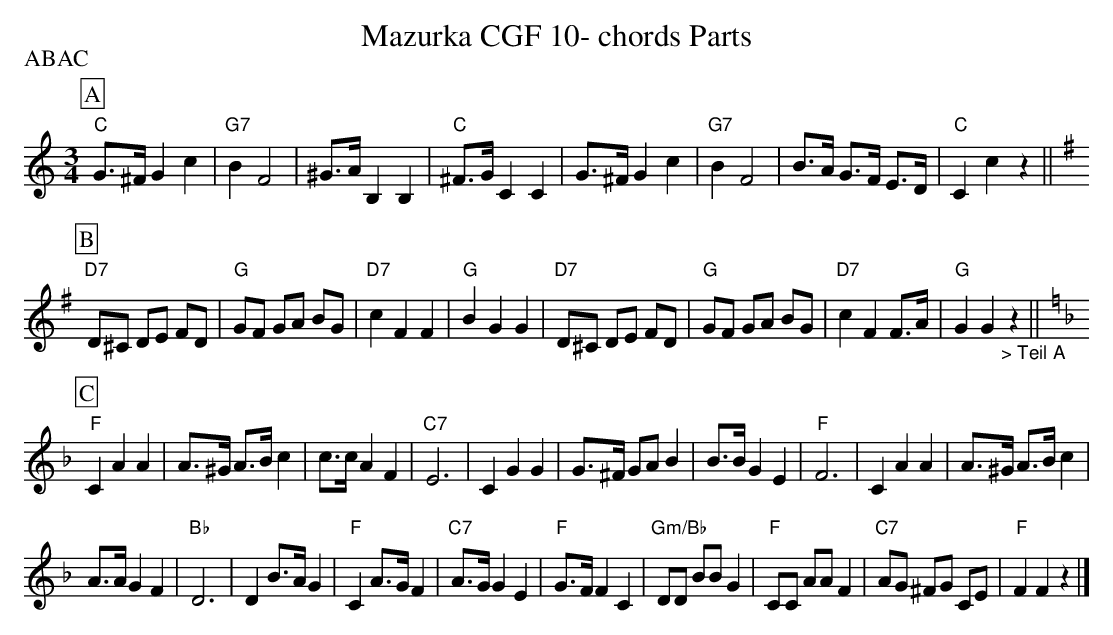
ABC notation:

X:1
T:Mazurka CGF 10- chords Parts
M:3/4
L:1/8
P:ABAC
K:Cmaj%%MIDI gchordon
[P:A] "C"G>^F G2c2 | "G7"B2F4 | ^G>A B,2B,2 |"C" ^F>G C2C2 | G>^F G2c2 | "G7"B2F4 | B>A G>F E>D | "C"C2c2z2 ||[P:B] [K:Gmaj]
"D7"D^C DE FD | "G"GF GA BG | "D7"c2F2F2 | "G"B2G2G2 | "D7"D^C DE FD | "G"GF GA BG | "D7"c2F2 F>A | "G"G2G2"_> Teil A"z2 ||[P:C][K:Fmaj]
"F"C2A2A2 | A>^G A>B c2 | c>c A2F2 | "C7"E6 | C2G2G2 | G>^F GA B2 | B>B G2E2 | "F"F6 | C2A2A2 | A>^G A>B c2 |
A>A G2F2 | "Bb"D6 | D2 B>A G2 | "F"C2 A>G F2 | "C7"A>G G2E2 | "F"G>F F2C2 | "Gm/Bb"DD BB G2 | "F"CC AA F2 | "C7"AG ^FG CE | "F"F2F2z2 |]
